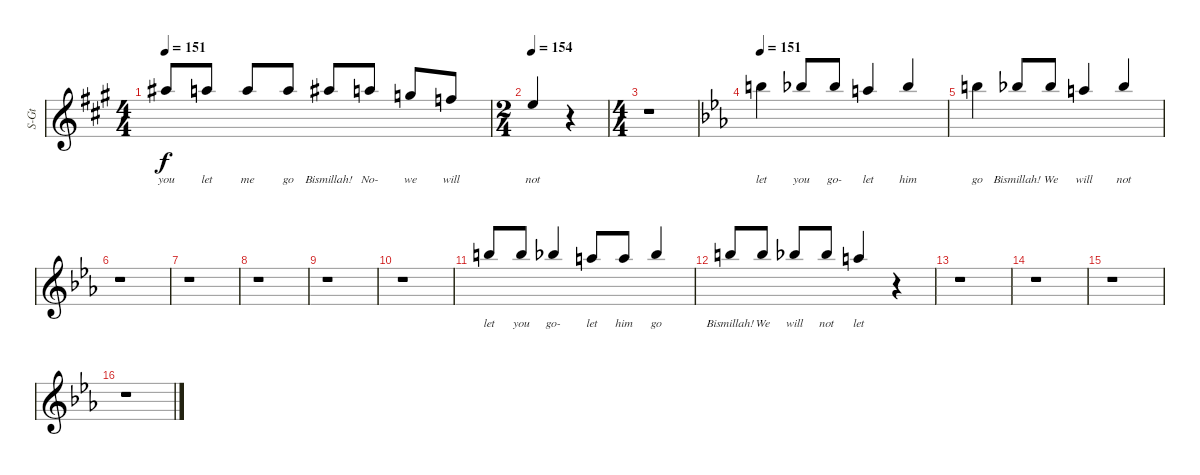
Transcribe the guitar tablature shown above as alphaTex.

\bracketExtendMode groupsimilarinstruments
\otherSystemsTrackNameOrientation horizontal
\track ("Voice" "S-Gt") {instrument flute}
\staff {score}
\tuning (E5 B4 G4 D4 A3 E3)
\displaytranspose 12
\ts (4 4)
\tempo 151
\clef g2
\ks a
3.3{acc #}.8{lyrics (0 "you") lyrics (1 "") lyrics (2 "") lyrics (3 "") lyrics (4 "") dy f beam Up} 2.3{acc forcenatural}.8{lyrics (0 "let") lyrics (1 "") lyrics (2 "") lyrics (3 "") lyrics (4 "") beam Up} 2.3{acc forcenatural}.8{lyrics (0 "me") lyrics (1 "") lyrics (2 "") lyrics (3 "") lyrics (4 "") beam Up} 2.3{acc forcenatural}.8{lyrics (0 "go") lyrics (1 "") lyrics (2 "") lyrics (3 "") lyrics (4 "") beam Up} 3.3{acc #}.8{lyrics (0 "Bismillah!") lyrics (1 "") lyrics (2 "") lyrics (3 "") lyrics (4 "") beam Up} 2.3{acc forcenatural}.8{lyrics (0 "No-") lyrics (1 "") lyrics (2 "") lyrics (3 "") lyrics (4 "") beam Up} 0.3{acc forcenatural}.8{lyrics (0 "we") lyrics (1 "") lyrics (2 "") lyrics (3 "") lyrics (4 "") beam Up} 3.4{acc forcenatural}.8{lyrics (0 "will") lyrics (1 "") lyrics (2 "") lyrics (3 "") lyrics (4 "") beam Up} |
\ts (2 4)
\tempo 154
2.4{acc forcenatural}.4{lyrics (0 "not") lyrics (1 "") lyrics (2 "") lyrics (3 "") lyrics (4 "") beam Up} r.4{beam Up} |
\ts (4 4)
r.1{beam Down} |
\tempo 151
\ks eb
4.3{acc forcenatural}.4{lyrics (0 "let") lyrics (1 "") lyrics (2 "") lyrics (3 "") lyrics (4 "") beam Down} 3.3{acc b}.8{lyrics (0 "you") lyrics (1 "") lyrics (2 "") lyrics (3 "") lyrics (4 "") beam Up} 3.3{acc b}.8{lyrics (0 "go-") lyrics (1 "") lyrics (2 "") lyrics (3 "") lyrics (4 "") beam Up} 2.3{acc forcenatural}.4{lyrics (0 "let") lyrics (1 "") lyrics (2 "") lyrics (3 "") lyrics (4 "") beam Up} 3.3{acc b}.4{lyrics (0 "him") lyrics (1 "") lyrics (2 "") lyrics (3 "") lyrics (4 "") beam Up} |
4.3{acc forcenatural}.4{lyrics (0 "go") lyrics (1 "") lyrics (2 "") lyrics (3 "") lyrics (4 "") beam Down} 3.3{acc b}.8{lyrics (0 "Bismillah!") lyrics (1 "") lyrics (2 "") lyrics (3 "") lyrics (4 "") beam Up} 3.3{acc b}.8{lyrics (0 "We") lyrics (1 "") lyrics (2 "") lyrics (3 "") lyrics (4 "") beam Up} 2.3{acc forcenatural}.4{lyrics (0 "will") lyrics (1 "") lyrics (2 "") lyrics (3 "") lyrics (4 "") beam Up} 3.3{acc b}.4{lyrics (0 "not") lyrics (1 "") lyrics (2 "") lyrics (3 "") lyrics (4 "") beam Up} |
r.1{beam Down} |
r.1{beam Down} |
r.1{beam Down} |
r.1{beam Down} |
r.1{beam Down} |
4.3{acc forcenatural}.8{lyrics (0 "let") lyrics (1 "") lyrics (2 "") lyrics (3 "") lyrics (4 "") beam Up} 4.3{acc forcenatural}.8{lyrics (0 "you") lyrics (1 "") lyrics (2 "") lyrics (3 "") lyrics (4 "") beam Up} 3.3{acc b}.4{lyrics (0 "go-") lyrics (1 "") lyrics (2 "") lyrics (3 "") lyrics (4 "") beam Up} 2.3{acc forcenatural}.8{lyrics (0 "let") lyrics (1 "") lyrics (2 "") lyrics (3 "") lyrics (4 "") beam Up} 2.3{acc forcenatural}.8{lyrics (0 "him") lyrics (1 "") lyrics (2 "") lyrics (3 "") lyrics (4 "") beam Up} 3.3{acc b}.4{lyrics (0 "go") lyrics (1 "") lyrics (2 "") lyrics (3 "") lyrics (4 "") beam Up} |
4.3{acc forcenatural}.8{lyrics (0 "Bismillah!") lyrics (1 "") lyrics (2 "") lyrics (3 "") lyrics (4 "") beam Up} 4.3{acc forcenatural}.8{lyrics (0 "We") lyrics (1 "") lyrics (2 "") lyrics (3 "") lyrics (4 "") beam Up} 3.3{acc b}.8{lyrics (0 "will") lyrics (1 "") lyrics (2 "") lyrics (3 "") lyrics (4 "") beam Up} 3.3{acc b}.8{lyrics (0 "not") lyrics (1 "") lyrics (2 "") lyrics (3 "") lyrics (4 "") beam Up} 2.3{acc forcenatural}.4{lyrics (0 "let") lyrics (1 "") lyrics (2 "") lyrics (3 "") lyrics (4 "") beam Up} r.4{beam Up} |
r.1{beam Down} |
r.1{beam Down} |
r.1{beam Down} |
r.1{beam Down}
